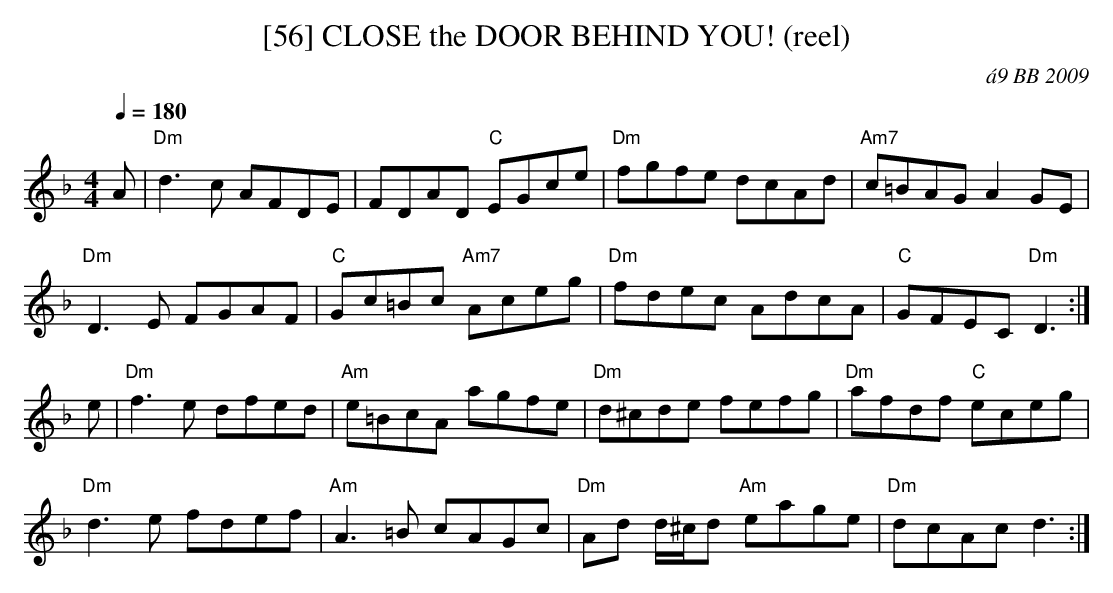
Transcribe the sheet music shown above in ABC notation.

X:1
T:[56] CLOSE the DOOR BEHIND YOU! (reel)
C:\'a9 BB 2009
M:4/4
Q:1/4=180
K:Dm
A| "Dm"d3c AFDE|FDAD "C"EGce|"Dm"fgfe dcAd|"Am7"c=BAG A2 GE|
"Dm"D3E FGAF|"C"Gc=Bc "Am7"Aceg|"Dm"fdec AdcA|"C"GFEC "Dm"D3 :|
e|"Dm"f3e dfed|"Am"e=BcA agfe|"Dm"d^cde fefg|"Dm"afdf "C"eceg|
"Dm"d3e fdef|"Am"A3=B cAGc|"Dm"Ad d/^c/d "Am"eage|"Dm"dcAc d3 :|
